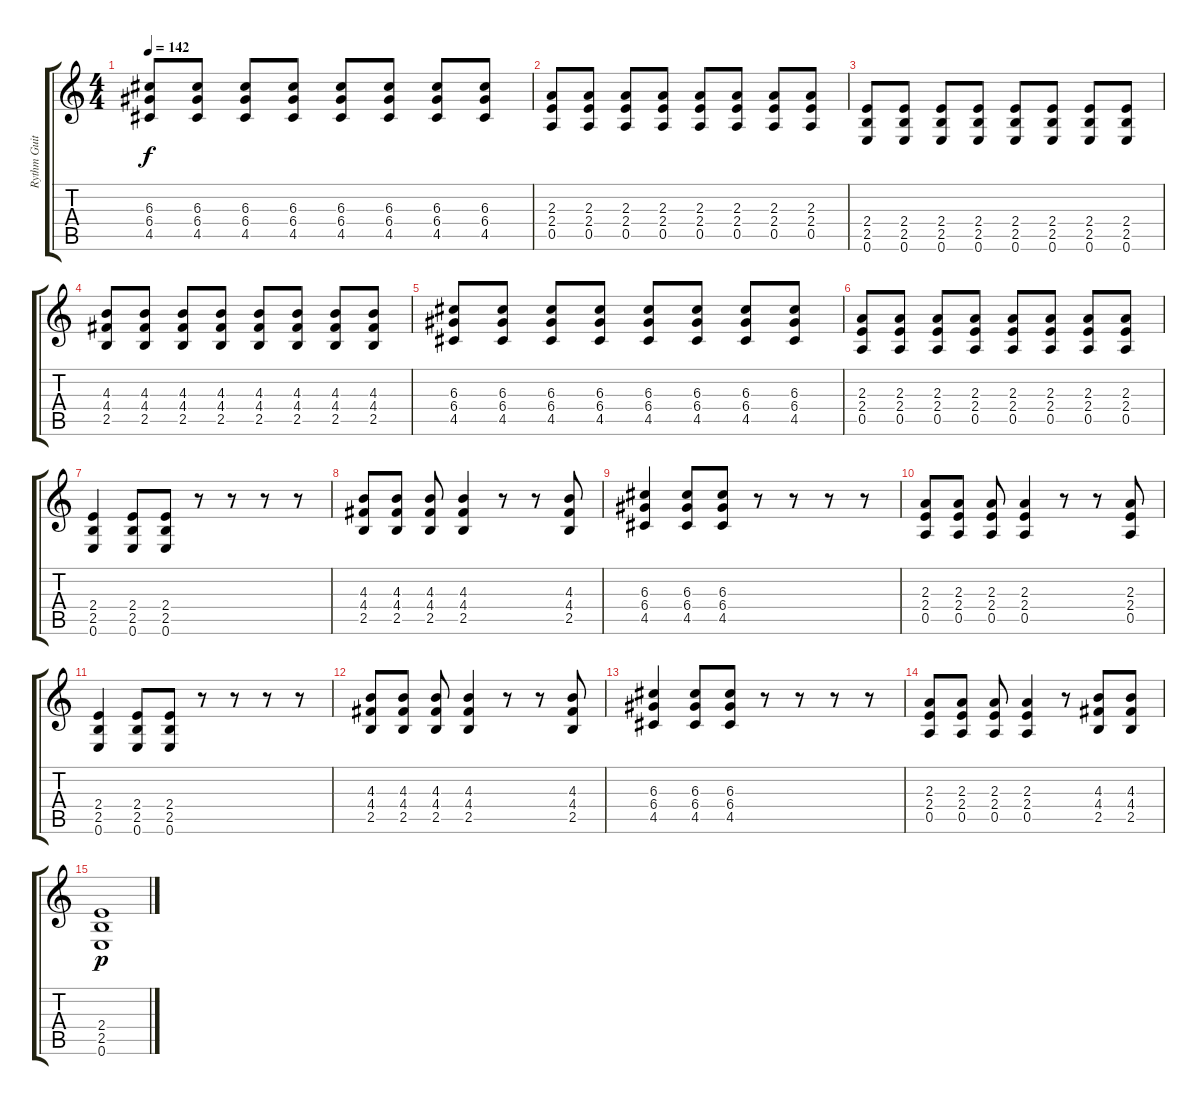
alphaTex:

\track ("Rythm Guitar" "Rythm Guit") {instrument distortionguitar}
\staff {score tabs}
\tuning (E4 B3 G3 D3 A2 E2) {hide}
\ts (4 4)
\tempo 142
\clef g2
\ks c
(6.3 6.4 4.5).8{dy f} (6.3 6.4 4.5).8 (6.3 6.4 4.5).8 (6.3 6.4 4.5).8 (6.3 6.4 4.5).8 (6.3 6.4 4.5).8 (6.3 6.4 4.5).8 (6.3 6.4 4.5).8 |
(2.3 2.4 0.5).8 (2.3 2.4 0.5).8 (2.3 2.4 0.5).8 (2.3 2.4 0.5).8 (2.3 2.4 0.5).8 (2.3 2.4 0.5).8 (2.3 2.4 0.5).8 (2.3 2.4 0.5).8 |
(2.4 2.5 0.6).8 (2.4 2.5 0.6).8 (2.4 2.5 0.6).8 (2.4 2.5 0.6).8 (2.4 2.5 0.6).8 (2.4 2.5 0.6).8 (2.4 2.5 0.6).8 (2.4 2.5 0.6).8 |
(4.3 4.4 2.5).8 (4.3 4.4 2.5).8 (4.3 4.4 2.5).8 (4.3 4.4 2.5).8 (4.3 4.4 2.5).8 (4.3 4.4 2.5).8 (4.3 4.4 2.5).8 (4.3 4.4 2.5).8 |
(6.3 6.4 4.5).8 (6.3 6.4 4.5).8 (6.3 6.4 4.5).8 (6.3 6.4 4.5).8 (6.3 6.4 4.5).8 (6.3 6.4 4.5).8 (6.3 6.4 4.5).8 (6.3 6.4 4.5).8 |
(2.3 2.4 0.5).8 (2.3 2.4 0.5).8 (2.3 2.4 0.5).8 (2.3 2.4 0.5).8 (2.3 2.4 0.5).8 (2.3 2.4 0.5).8 (2.3 2.4 0.5).8 (2.3 2.4 0.5).8 |
(2.4 2.5 0.6).4 (2.4 2.5 0.6).8 (2.4 2.5 0.6).8 r.8 r.8 r.8 r.8 |
(4.3 4.4 2.5).8 (4.3 4.4 2.5).8 (4.3 4.4 2.5).8 (4.3 4.4 2.5).4 r.8 r.8 (4.3 4.4 2.5).8 |
(6.3 6.4 4.5).4 (6.3 6.4 4.5).8 (6.3 6.4 4.5).8 r.8 r.8 r.8 r.8 |
(2.3 2.4 0.5).8 (2.3 2.4 0.5).8 (2.3 2.4 0.5).8 (2.3 2.4 0.5).4 r.8 r.8 (2.3 2.4 0.5).8 |
(2.4 2.5 0.6).4 (2.4 2.5 0.6).8 (2.4 2.5 0.6).8 r.8 r.8 r.8 r.8 |
(4.3 4.4 2.5).8 (4.3 4.4 2.5).8 (4.3 4.4 2.5).8 (4.3 4.4 2.5).4 r.8 r.8 (4.3 4.4 2.5).8 |
(6.3 6.4 4.5).4 (6.3 6.4 4.5).8 (6.3 6.4 4.5).8 r.8 r.8 r.8 r.8 |
(2.3 2.4 0.5).8 (2.3 2.4 0.5).8 (2.3 2.4 0.5).8 (2.3 2.4 0.5).4 r.8 (4.3 4.4 2.5).8 (4.3 4.4 2.5).8 |
(2.4 2.5 0.6).1{dy p}
